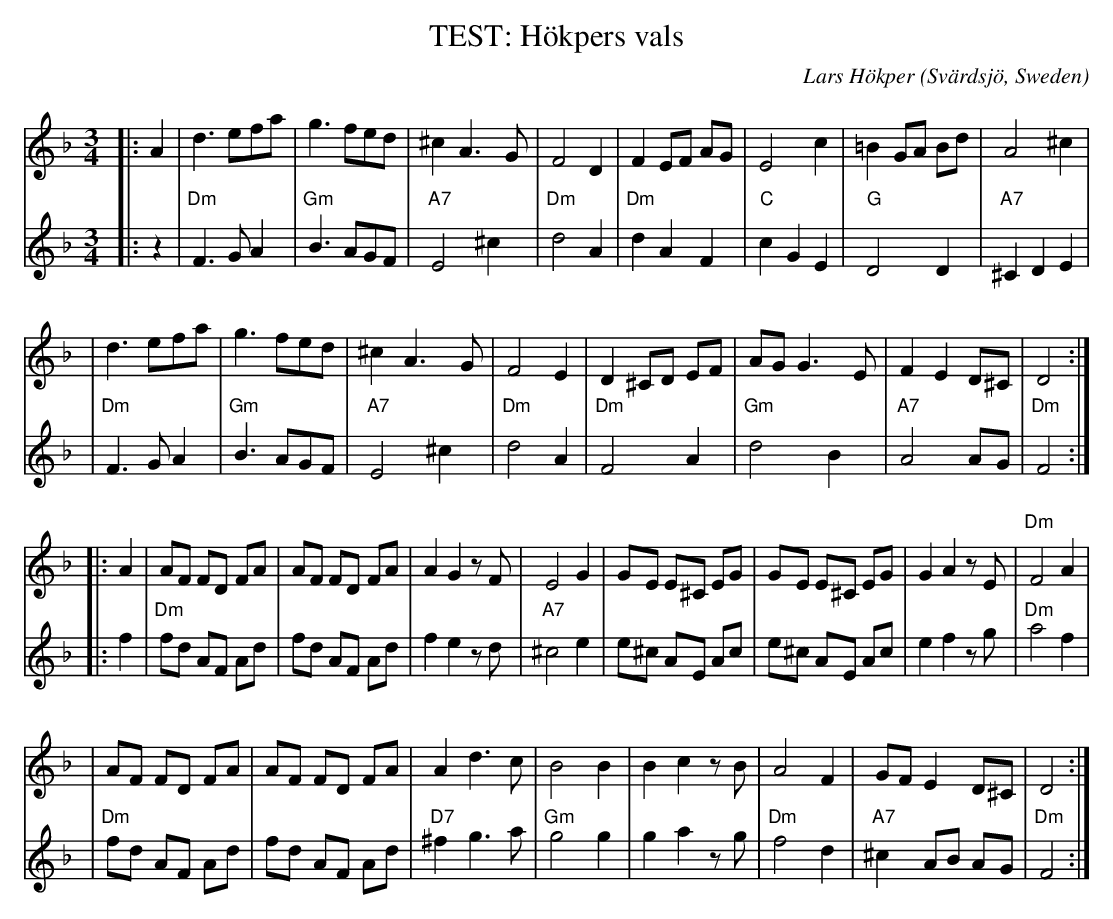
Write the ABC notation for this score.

X:1
T: TEST: H\"okpers vals
C: Lars H\"okper
O: Sv\"ardsj\"o, Sweden
M: 3/4
L: 1/8
K: Dm
V: 1
|: A2 \
| d3 efa | g3 fed | ^c2 A3G | F4 D2 \
| F2 EF AG | E4 c2 | =B2 GA Bd | A4 ^c2 |
V: 2
|: z2 \
| "Dm"F3 GA2 | "Gm"B3 AGF | "A7"E4 ^c2 | "Dm"d4 A2 \
| "Dm"d2 A2 F2 | "C"c2 G2 E2 | "G"D4 D2 | "A7"^C2 D2 E2|
V: 1
| d3 efa | g3 fed | ^c2 A3G | F4 E2 \
| D2 ^CD EF | AG G3E | F2 E2 D^C | D4 :|
V: 2
| "Dm"F3 GA2 | "Gm"B3 AGF | "A7"E4 ^c2 | "Dm"d4 A2 \
| "Dm"F4 A2 | "Gm"d4 B2 | "A7"A4 AG | "Dm"F4 :|
V: 1
|: A2 \
| AF FD FA | AF FD FA | A2 G2 zF | E4 G2 \
| GE E^C  EG | GE E^C  EG | G2 A2 zE | "Dm"F4 A2 |
V: 2
|: f2 \
| "Dm"fd AF Ad | fd AF Ad | f2 e2 zd | "A7"^c4 e2  \
| e^c AE Ac | e^c AE Ac | e2 f2 zg | "Dm"a4 f2 |
V: 1
| AF FD FA | AF FD FA | A2 d3c | B4 B2 \
| B2 c2 zB | A4 F2 | GF E2 D^C | D4 :|
V: 2
| "Dm"fd AF Ad | fd AF Ad | "D7"^f2 g3 a | "Gm"g4 g2 \
| g2 a2 zg | "Dm"f4 d2 | "A7"^c2 AB AG | "Dm"F4 :|
